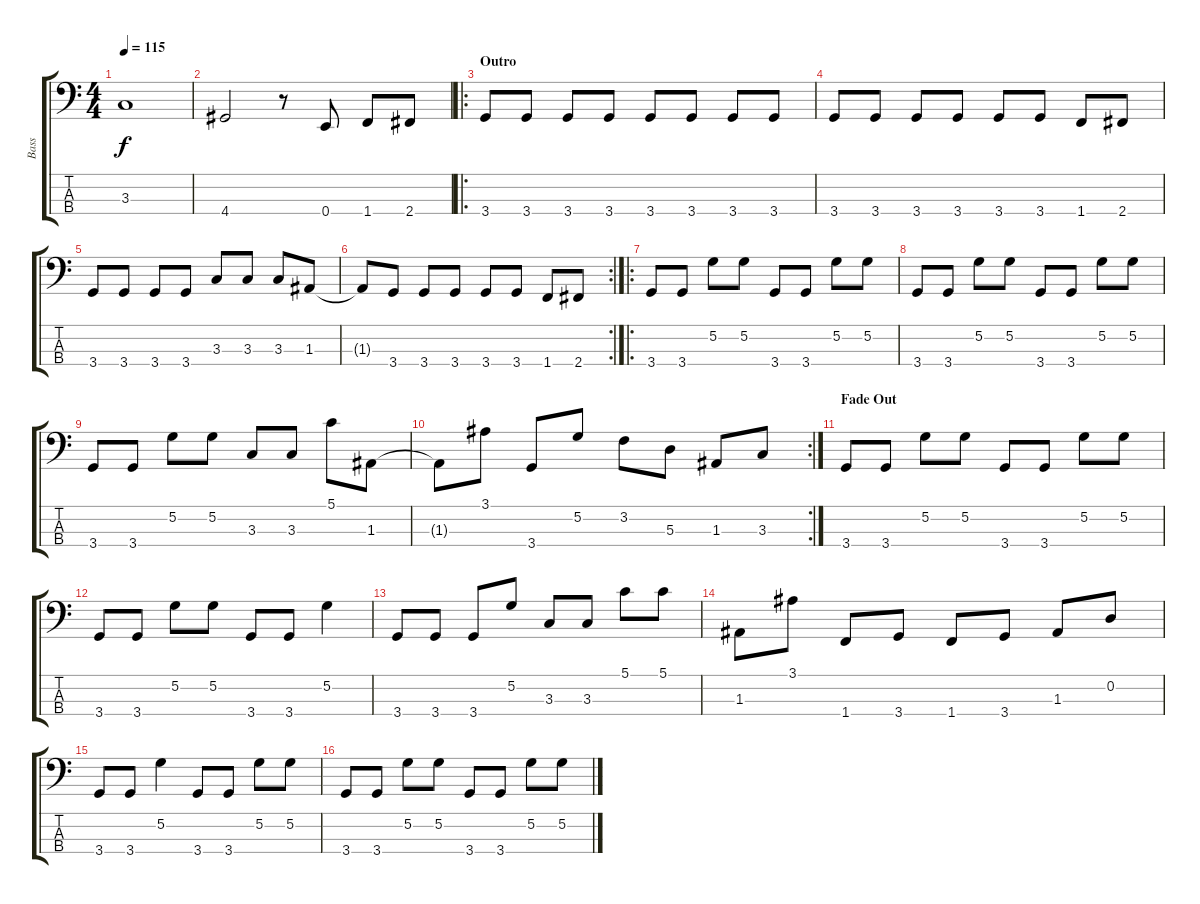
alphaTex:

\track ("Bass" "Bass") {instrument electricbassfinger}
\staff {score tabs}
\tuning (G2 D2 A1 E1) {hide}
\ts (4 4)
\tempo 115
\clef f4
\ks c
3.3.1{dy f} |
4.4.2 r.8 0.4.8 1.4.8 2.4.8 |
\ro
\section ("" "Outro")
3.4.8 3.4.8 3.4.8 3.4.8 3.4.8 3.4.8 3.4.8 3.4.8 |
3.4.8 3.4.8 3.4.8 3.4.8 3.4.8 3.4.8 1.4.8 2.4.8 |
3.4.8 3.4.8 3.4.8 3.4.8 3.3.8 3.3.8 3.3.8 1.3.8 |
\rc 2
1.3{t}.8 3.4.8 3.4.8 3.4.8 3.4.8 3.4.8 1.4.8 2.4.8 |
\ro
3.4.8 3.4.8 5.2.8 5.2.8 3.4.8 3.4.8 5.2.8 5.2.8 |
3.4.8 3.4.8 5.2.8 5.2.8 3.4.8 3.4.8 5.2.8 5.2.8 |
3.4.8 3.4.8 5.2.8 5.2.8 3.3.8 3.3.8 5.1.8 1.3.8 |
\rc 2
1.3{t}.8 3.1.8 3.4.8 5.2.8 3.2.8 5.3.8 1.3.8 3.3.8 |
\section ("" "Fade Out")
3.4.8 3.4.8 5.2.8 5.2.8 3.4.8 3.4.8 5.2.8 5.2.8 |
3.4.8 3.4.8 5.2.8 5.2.8 3.4.8 3.4.8 5.2.4 |
3.4.8 3.4.8 3.4.8 5.2.8 3.3.8 3.3.8 5.1.8 5.1.8 |
1.3.8 3.1.8 1.4.8 3.4.8 1.4.8 3.4.8 1.3.8 0.2.8 |
3.4.8 3.4.8 5.2.4 3.4.8 3.4.8 5.2.8 5.2.8 |
3.4.8 3.4.8 5.2.8 5.2.8 3.4.8 3.4.8 5.2.8 5.2.8
